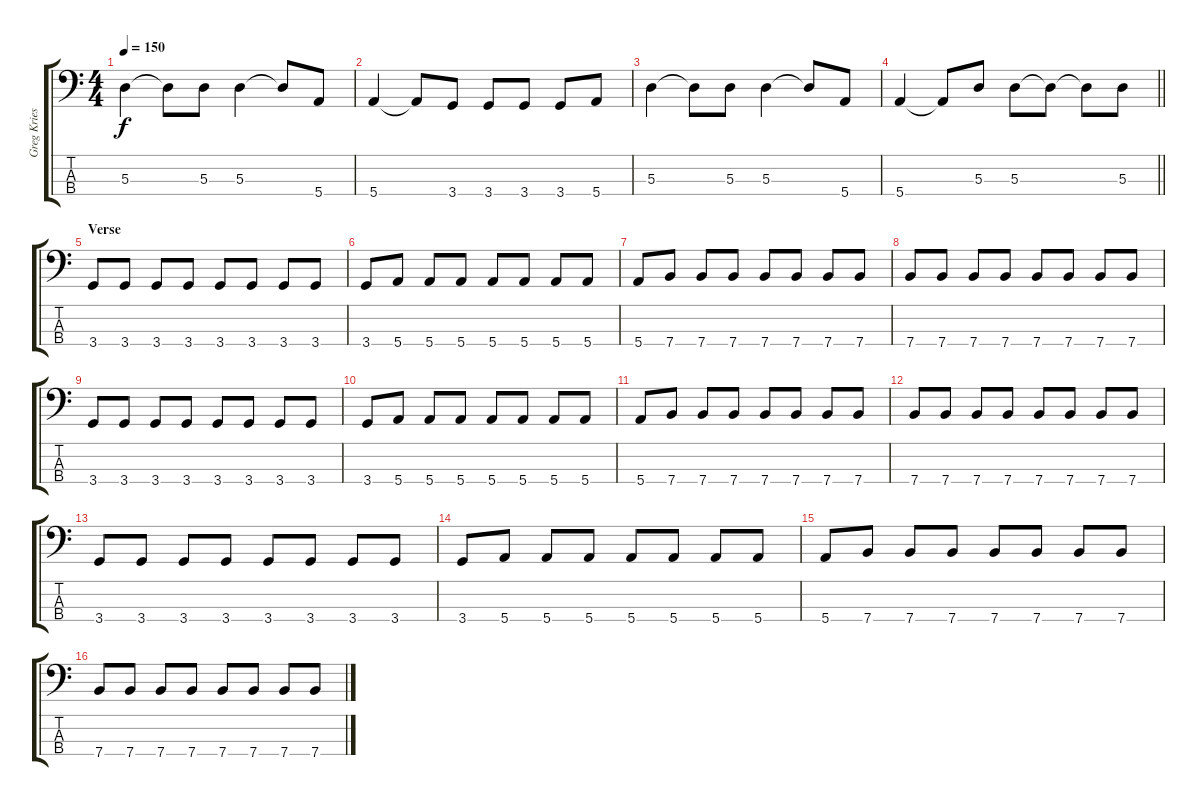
\track ("Greg Kriesel - Bass" "Greg Kries") {instrument electricbasspick}
\staff {score tabs}
\tuning (G2 D2 A1 E1) {hide}
\ts (4 4)
\tempo 150
\clef f4
\ks c
5.3.4{dy f} 5.3{t}.8 5.3.8 5.3.4 5.3{t}.8 5.4.8 |
5.4.4 5.4{t}.8 3.4.8 3.4.8 3.4.8 3.4.8 5.4.8 |
5.3.4 5.3{t}.8 5.3.8 5.3.4 5.3{t}.8 5.4.8 |
\barLineRight lightlight
5.4.4 5.4{t}.8 5.3.8 5.3.8 5.3{t}.8 5.3{t}.8 5.3.8 |
\section ("" "Verse")
3.4.8{instrument electricbassfinger} 3.4.8 3.4.8 3.4.8 3.4.8 3.4.8 3.4.8 3.4.8 |
3.4.8 5.4.8 5.4.8 5.4.8 5.4.8 5.4.8 5.4.8 5.4.8 |
5.4.8 7.4.8 7.4.8 7.4.8 7.4.8 7.4.8 7.4.8 7.4.8 |
7.4.8 7.4.8 7.4.8 7.4.8 7.4.8 7.4.8 7.4.8 7.4.8 |
3.4.8 3.4.8 3.4.8 3.4.8 3.4.8 3.4.8 3.4.8 3.4.8 |
3.4.8 5.4.8 5.4.8 5.4.8 5.4.8 5.4.8 5.4.8 5.4.8 |
5.4.8 7.4.8 7.4.8 7.4.8 7.4.8 7.4.8 7.4.8 7.4.8 |
7.4.8 7.4.8 7.4.8 7.4.8 7.4.8 7.4.8 7.4.8 7.4.8 |
3.4.8 3.4.8 3.4.8 3.4.8 3.4.8 3.4.8 3.4.8 3.4.8 |
3.4.8 5.4.8 5.4.8 5.4.8 5.4.8 5.4.8 5.4.8 5.4.8 |
5.4.8 7.4.8 7.4.8 7.4.8 7.4.8 7.4.8 7.4.8 7.4.8 |
7.4.8 7.4.8 7.4.8 7.4.8 7.4.8 7.4.8 7.4.8 7.4.8
